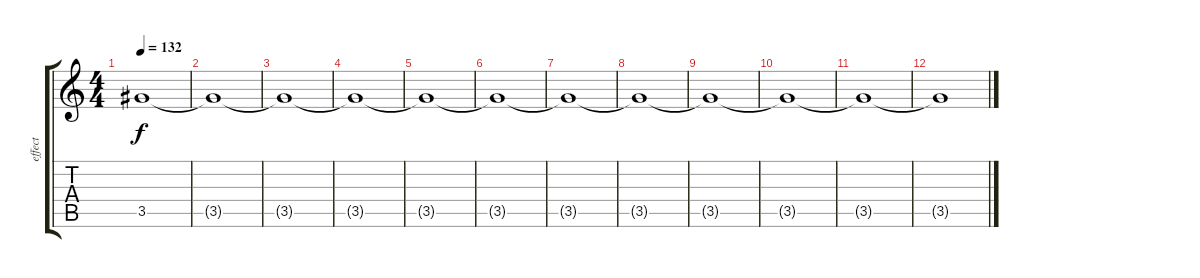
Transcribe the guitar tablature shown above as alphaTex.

\track ("effect" "effect") {instrument violin}
\staff {score tabs}
\tuning (C6 G5 Eb5 Bb4 F4 C4) {hide}
\ts (4 4)
\tempo 132
\clef g2
\ks c
3.5{t}.1{dy f} |
3.5{t}.1 |
3.5{t}.1 |
3.5{t}.1 |
3.5{t}.1 |
3.5{t}.1 |
3.5{t}.1 |
3.5{t}.1 |
3.5{t}.1 |
3.5{t}.1 |
3.5{t}.1 |
3.5{t}.1
